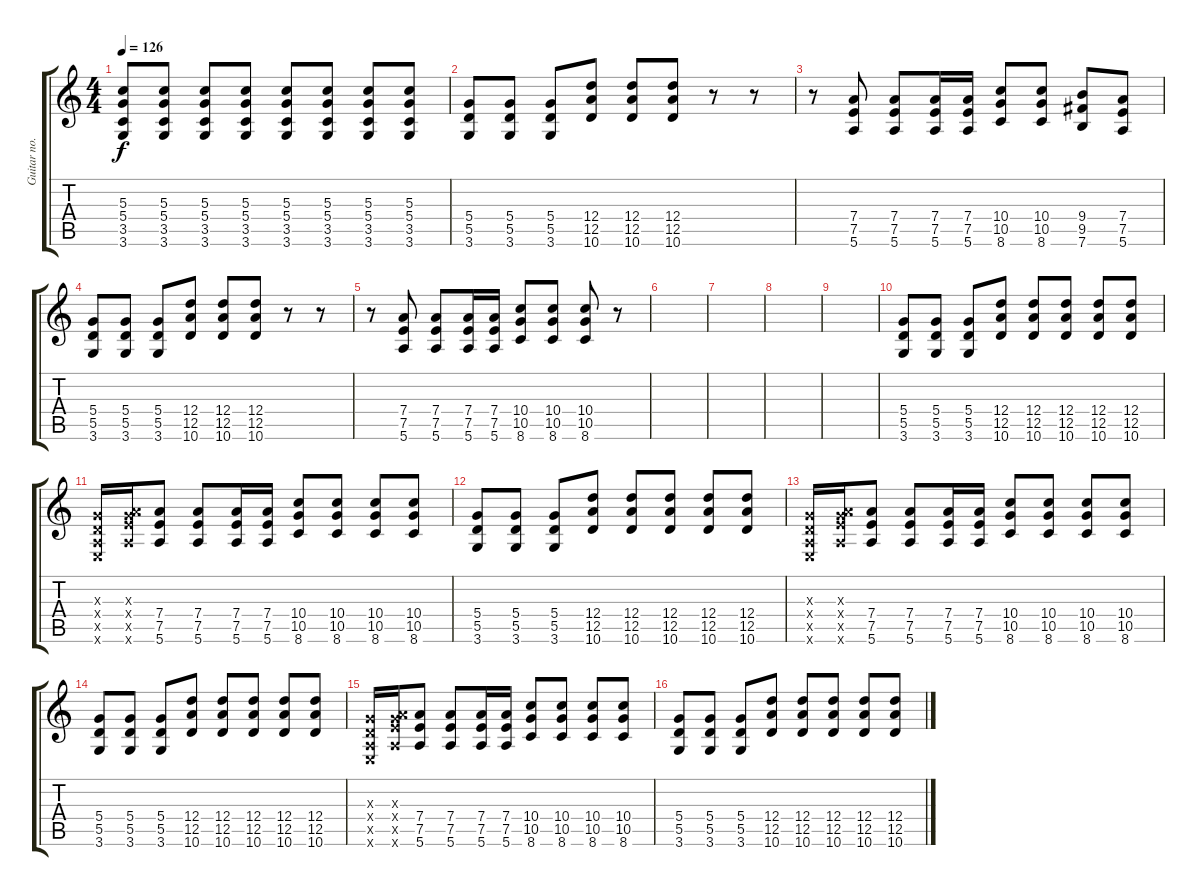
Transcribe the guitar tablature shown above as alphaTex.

\track ("Guitar no.1 " "Guitar no.") {instrument distortionguitar}
\staff {score tabs}
\tuning (E4 B3 G3 D3 A2 E2) {hide}
\ts (4 4)
\tempo 126
\clef g2
\ks c
(5.3{t} 5.4{t} 3.5{t} 3.6{t}).8{dy f} (5.3 5.4 3.5 3.6).8 (5.3 5.4 3.5 3.6).8 (5.3 5.4 3.5 3.6).8 (5.3 5.4 3.5 3.6).8 (5.3 5.4 3.5 3.6).8 (5.3 5.4 3.5 3.6).8 (5.3 5.4 3.5 3.6).8 |
(5.4 5.5 3.6).8 (5.4 5.5 3.6).8 (5.4 5.5 3.6).8 (12.4 12.5 10.6).8 (12.4 12.5 10.6).8 (12.4 12.5 10.6).8 r.8 r.8 |
r.8 (7.4 7.5 5.6).8 (7.4 7.5 5.6).8 (7.4 7.5 5.6).16 (7.4 7.5 5.6).16 (10.4 10.5 8.6).8 (10.4 10.5 8.6).8 (9.4 9.5 7.6).8 (7.4 7.5 5.6).8 |
(5.4 5.5 3.6).8 (5.4 5.5 3.6).8 (5.4 5.5 3.6).8 (12.4 12.5 10.6).8 (12.4 12.5 10.6).8 (12.4 12.5 10.6).8 r.8 r.8 |
r.8 (7.4 7.5 5.6).8 (7.4 7.5 5.6).8 (7.4 7.5 5.6).16 (7.4 7.5 5.6).16 (10.4 10.5 8.6).8 (10.4 10.5 8.6).8 (10.4 10.5 8.6).8 r.8 |
|
|
|
|
(5.4 5.5 3.6).8{volume 8 instrument distortionguitar} (5.4 5.5 3.6).8 (5.4 5.5 3.6).8 (12.4 12.5 10.6).8 (12.4 12.5 10.6).8 (12.4 12.5 10.6).8 (12.4 12.5 10.6).8 (12.4 12.5 10.6).8 |
(0.3{x} 0.4{x} 0.5{x} 0.6{x}).16 (0.3{x} 7.4{x} 7.5{x} 5.6{x}).16 (7.4 7.5 5.6).8 (7.4 7.5 5.6).8 (7.4 7.5 5.6).16 (7.4 7.5 5.6).16 (10.4 10.5 8.6).8 (10.4 10.5 8.6).8 (10.4 10.5 8.6).8 (10.4 10.5 8.6).8 |
(5.4 5.5 3.6).8{instrument distortionguitar} (5.4 5.5 3.6).8 (5.4 5.5 3.6).8 (12.4 12.5 10.6).8 (12.4 12.5 10.6).8 (12.4 12.5 10.6).8 (12.4 12.5 10.6).8 (12.4 12.5 10.6).8 |
(0.3{x} 0.4{x} 0.5{x} 0.6{x}).16 (0.3{x} 7.4{x} 7.5{x} 5.6{x}).16 (7.4 7.5 5.6).8 (7.4 7.5 5.6).8 (7.4 7.5 5.6).16 (7.4 7.5 5.6).16 (10.4 10.5 8.6).8 (10.4 10.5 8.6).8 (10.4 10.5 8.6).8 (10.4 10.5 8.6).8 |
(5.4 5.5 3.6).8{volume 16 instrument distortionguitar} (5.4 5.5 3.6).8 (5.4 5.5 3.6).8 (12.4 12.5 10.6).8 (12.4 12.5 10.6).8 (12.4 12.5 10.6).8 (12.4 12.5 10.6).8 (12.4 12.5 10.6).8 |
(0.3{x} 0.4{x} 0.5{x} 0.6{x}).16 (0.3{x} 7.4{x} 7.5{x} 5.6{x}).16 (7.4 7.5 5.6).8 (7.4 7.5 5.6).8 (7.4 7.5 5.6).16 (7.4 7.5 5.6).16 (10.4 10.5 8.6).8 (10.4 10.5 8.6).8 (10.4 10.5 8.6).8 (10.4 10.5 8.6).8 |
(5.4 5.5 3.6).8{instrument distortionguitar} (5.4 5.5 3.6).8 (5.4 5.5 3.6).8 (12.4 12.5 10.6).8 (12.4 12.5 10.6).8 (12.4 12.5 10.6).8 (12.4 12.5 10.6).8 (12.4 12.5 10.6).8
